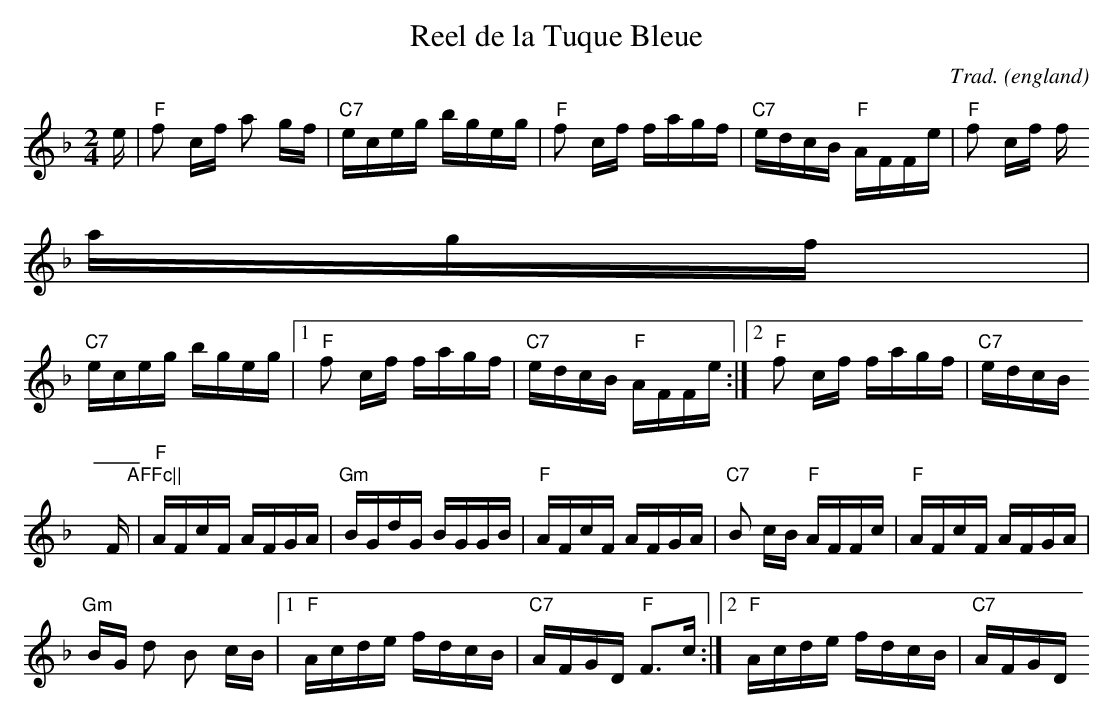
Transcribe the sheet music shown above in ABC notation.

X:1
T:Reel de la Tuque Bleue
O:england
M:2/4
L:1/16
C:Trad.
K:F
e|"F"f2 cf a2 gf|"C7"eceg bgeg|"F"f2 cf fagf|"C7"edcB "F"AFFe|"F"f2 cf f
agf|
"C7"eceg bgeg|1"F"f2 cf fagf|"C7"edcB "F"AFFe:|2"F"f2 cf fagf|"C7"edcB "
F"AFFc||
|"F"AFcF AFGA|"Gm"BGdG BGGB|"F"AFcF AFGA|"C7"B2 cB "F"AFFc|"F"AFcF AFGA|
"Gm"BG d2 B2 cB|1"F"Acde fdcB|"C7"AFGD "F"F3c:|2"F"Acde fdcB|"C7"AFGD "F
"F2 e2||
